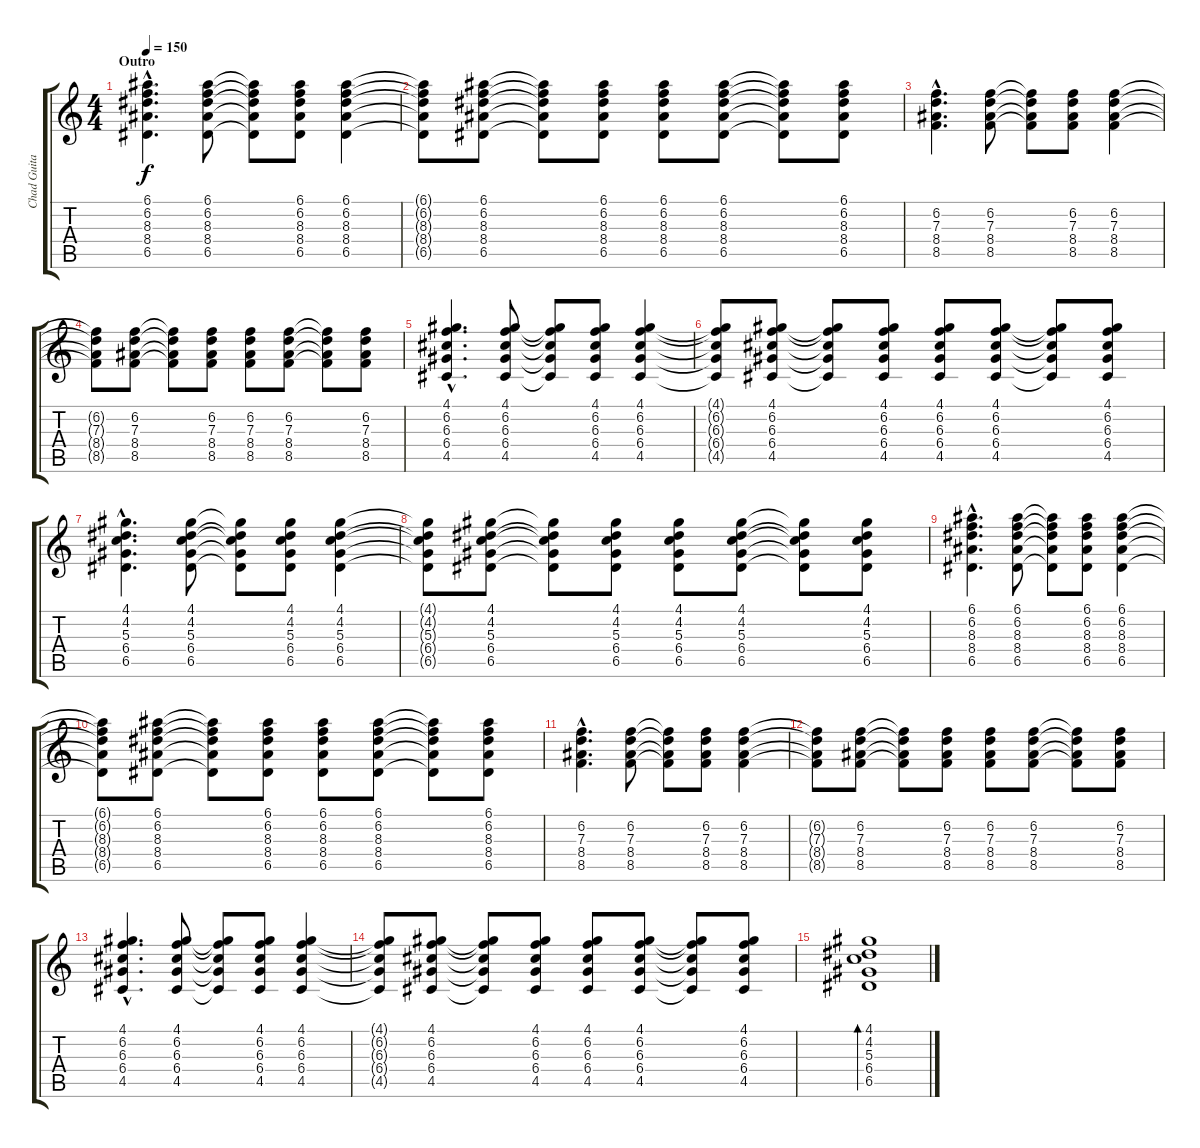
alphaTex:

\track ("Chad Guitar" "Chad Guita") {instrument acousticguitarsteel}
\staff {score tabs}
\tuning (E4 B3 G3 D3 A2 E2) {hide}
\ts (4 4)
\section ("" "Outro")
\tempo 150
\clef g2
\ks c
(6.1{hac} 6.2{hac} 8.3{hac} 8.4{hac} 6.5{hac}).4{d dy f} (6.1 6.2 8.3 8.4 6.5).8 (6.1{t} 6.2{t} 8.3{t} 8.4{t} 6.5{t}).8 (6.1 6.2 8.3 8.4 6.5).8 (6.1 6.2 8.3 8.4 6.5).4 |
(6.1{t} 6.2{t} 8.3{t} 8.4{t} 6.5{t}).8 (6.1 6.2 8.3 8.4 6.5).8 (6.1{t} 6.2{t} 8.3{t} 8.4{t} 6.5{t}).8 (6.1 6.2 8.3 8.4 6.5).8 (6.1 6.2 8.3 8.4 6.5).8 (6.1 6.2 8.3 8.4 6.5).8 (6.1{t} 6.2{t} 8.3{t} 8.4{t} 6.5{t}).8 (6.1 6.2 8.3 8.4 6.5).8 |
(6.2{hac} 7.3{hac} 8.4{hac} 8.5{hac}).4{d} (6.2 7.3 8.4 8.5).8 (6.2{t} 7.3{t} 8.4{t} 8.5{t}).8 (6.2 7.3 8.4 8.5).8 (6.2 7.3 8.4 8.5).4 |
(6.2{t} 7.3{t} 8.4{t} 8.5{t}).8 (6.2 7.3 8.4 8.5).8 (6.2{t} 7.3{t} 8.4{t} 8.5{t}).8 (6.2 7.3 8.4 8.5).8 (6.2 7.3 8.4 8.5).8 (6.2 7.3 8.4 8.5).8 (6.2{t} 7.3{t} 8.4{t} 8.5{t}).8 (6.2 7.3 8.4 8.5).8 |
(4.1{hac} 6.2{hac} 6.3{hac} 6.4{hac} 4.5{hac}).4{d} (4.1 6.2 6.3 6.4 4.5).8 (4.1{t} 6.2{t} 6.3{t} 6.4{t} 4.5{t}).8 (4.1 6.2 6.3 6.4 4.5).8 (4.1 6.2 6.3 6.4 4.5).4 |
(4.1{t} 6.2{t} 6.3{t} 6.4{t} 4.5{t}).8 (4.1 6.2 6.3 6.4 4.5).8 (4.1{t} 6.2{t} 6.3{t} 6.4{t} 4.5{t}).8 (4.1 6.2 6.3 6.4 4.5).8 (4.1 6.2 6.3 6.4 4.5).8 (4.1 6.2 6.3 6.4 4.5).8 (4.1{t} 6.2{t} 6.3{t} 6.4{t} 4.5{t}).8 (4.1 6.2 6.3 6.4 4.5).8 |
(4.1{hac} 4.2{hac} 5.3{hac} 6.4{hac} 6.5{hac}).4{d} (4.1 4.2 5.3 6.4 6.5).8 (4.1{t} 4.2{t} 5.3{t} 6.4{t} 6.5{t}).8 (4.1 4.2 5.3 6.4 6.5).8 (4.1 4.2 5.3 6.4 6.5).4 |
(4.1{t} 4.2{t} 5.3{t} 6.4{t} 6.5{t}).8 (4.1 4.2 5.3 6.4 6.5).8 (4.1{t} 4.2{t} 5.3{t} 6.4{t} 6.5{t}).8 (4.1 4.2 5.3 6.4 6.5).8 (4.1 4.2 5.3 6.4 6.5).8 (4.1 4.2 5.3 6.4 6.5).8 (4.1{t} 4.2{t} 5.3{t} 6.4{t} 6.5{t}).8 (4.1 4.2 5.3 6.4 6.5).8 |
(6.1{hac} 6.2{hac} 8.3{hac} 8.4{hac} 6.5{hac}).4{d} (6.1 6.2 8.3 8.4 6.5).8 (6.1{t} 6.2{t} 8.3{t} 8.4{t} 6.5{t}).8 (6.1 6.2 8.3 8.4 6.5).8 (6.1 6.2 8.3 8.4 6.5).4 |
(6.1{t} 6.2{t} 8.3{t} 8.4{t} 6.5{t}).8 (6.1 6.2 8.3 8.4 6.5).8 (6.1{t} 6.2{t} 8.3{t} 8.4{t} 6.5{t}).8 (6.1 6.2 8.3 8.4 6.5).8 (6.1 6.2 8.3 8.4 6.5).8 (6.1 6.2 8.3 8.4 6.5).8 (6.1{t} 6.2{t} 8.3{t} 8.4{t} 6.5{t}).8 (6.1 6.2 8.3 8.4 6.5).8 |
(6.2{hac} 7.3{hac} 8.4{hac} 8.5{hac}).4{d} (6.2 7.3 8.4 8.5).8 (6.2{t} 7.3{t} 8.4{t} 8.5{t}).8 (6.2 7.3 8.4 8.5).8 (6.2 7.3 8.4 8.5).4 |
(6.2{t} 7.3{t} 8.4{t} 8.5{t}).8 (6.2 7.3 8.4 8.5).8 (6.2{t} 7.3{t} 8.4{t} 8.5{t}).8 (6.2 7.3 8.4 8.5).8 (6.2 7.3 8.4 8.5).8 (6.2 7.3 8.4 8.5).8 (6.2{t} 7.3{t} 8.4{t} 8.5{t}).8 (6.2 7.3 8.4 8.5).8 |
(4.1{hac} 6.2{hac} 6.3{hac} 6.4{hac} 4.5{hac}).4{d} (4.1 6.2 6.3 6.4 4.5).8 (4.1{t} 6.2{t} 6.3{t} 6.4{t} 4.5{t}).8 (4.1 6.2 6.3 6.4 4.5).8 (4.1 6.2 6.3 6.4 4.5).4 |
(4.1{t} 6.2{t} 6.3{t} 6.4{t} 4.5{t}).8 (4.1 6.2 6.3 6.4 4.5).8 (4.1{t} 6.2{t} 6.3{t} 6.4{t} 4.5{t}).8 (4.1 6.2 6.3 6.4 4.5).8 (4.1 6.2 6.3 6.4 4.5).8 (4.1 6.2 6.3 6.4 4.5).8 (4.1{t} 6.2{t} 6.3{t} 6.4{t} 4.5{t}).8 (4.1 6.2 6.3 6.4 4.5).8 |
(4.1 4.2 5.3 6.4 6.5).1{bd 480}
